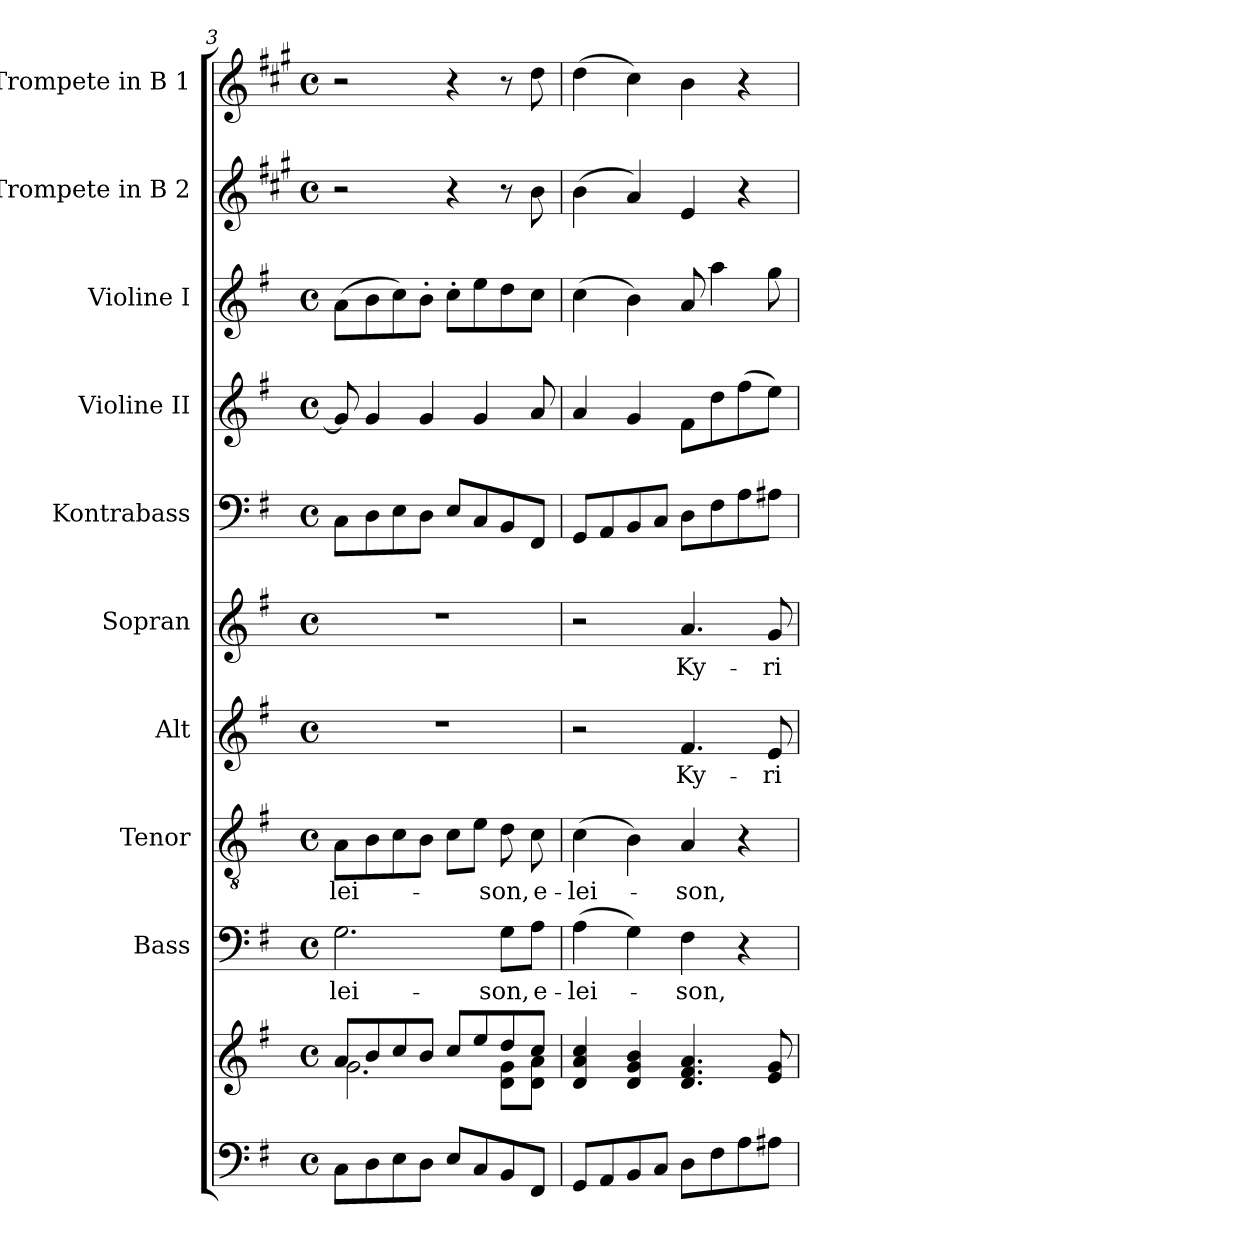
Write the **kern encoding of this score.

**kern	**kern	**kern	**text	**kern	**text	**kern	**text	**kern	**text	**kern	**kern	**kern	**kern	**kern
*part10	*part10	*part9	*part9	*part8	*part8	*part7	*part7	*part6	*part6	*part5	*part4	*part3	*part2	*part1
*staff11	*staff10	*staff9	*staff9	*staff8	*staff8	*staff7	*staff7	*staff6	*staff6	*staff5	*staff4	*staff3	*staff2	*staff1
*	*	*I"Bass	*	*I"Tenor	*	*I"Alt	*	*I"Sopran	*	*I"Kontrabass	*I"Violine II	*I"Violine I	*I"Trompete in B 2	*I"Trompete in B 1
*	*	*I'B.	*	*I'T.	*	*I'A.	*	*I'S.	*	*I'Kb.	*I'Vl. II	*I'Vl. I	*I'Tr. 2	*I'Tr. 1
*clefF4	*clefG2	*clefF4	*	*clefGv2	*	*clefG2	*	*clefG2	*	*clefF4	*clefG2	*clefG2	*clefG2	*clefG2
*	*	*	*	*	*	*	*	*	*	*ITrd7c12	*	*	*ITrd4c7	*ITrd4c7
*k[f#]	*k[f#]	*k[f#]	*	*k[f#]	*	*k[f#]	*	*k[f#]	*	*k[f#]	*k[f#]	*k[f#]	*k[f#c#]	*k[f#c#]
*G:	*G:	*G:	*	*G:	*	*G:	*	*G:	*	*G:	*G:	*G:	*D:	*D:
*M4/4	*M4/4	*M4/4	*	*M4/4	*	*M4/4	*	*M4/4	*	*M4/4	*M4/4	*M4/4	*M4/4	*M4/4
*met(c)	*met(c)	*met(c)	*	*met(c)	*	*met(c)	*	*met(c)	*	*met(c)	*met(c)	*met(c)	*met(c)	*met(c)
=3	=3	=3	=3	=3	=3	=3	=3	=3	=3	=3	=3	=3	=3	=3
*	*^	*	*	*	*	*	*	*	*	*	*	*	*	*
!	!	!	!	!LO:LY:b	!	!LO:LY:b	!	!	!	!	!	!	!	!	!
8C\L	8a/L	2.g\	2.G\	-lei-	8A\L	-lei-	1r	.	1r	.	8CC\L	8g/]	(>8a\L	2r	2r
8D\	8b/	.	.	.	8B\	.	.	.	.	.	8DD\	4g/	8b\	.	.
8E\	8cc/	.	.	.	8c\	.	.	.	.	.	8EE\	.	8cc\)	.	.
8D\J	8b/J	.	.	.	8B\J	.	.	.	.	.	8DD\J	4g/	8b'>\J	.	.
8E/L	8cc/L	.	.	.	8c\L	.	.	.	.	.	8EE/L	.	8cc'>\L	4r	4r
8C/	8ee/	.	.	.	8e\J	.	.	.	.	.	8CC/	4g/	8ee\	.	.
!	!	!	!	!LO:LY:b	!	!LO:LY:b	!	!	!	!	!	!	!	!	!
8BB/	8dd/	8d\ 8g\L	8G\L	-son,	8d\	-son,	.	.	.	.	8BBB/	.	8dd\	8r	8r
!	!	!	!	!LO:LY:b	!	!LO:LY:b	!	!	!	!	!	!	!	!	!
8FF#/J	8cc/J	8d\ 8a\J	8A\J	e-	8c\	e-	.	.	.	.	8FFF#/J	8a/	8cc\J	8e\	8g\
=4	=4	=4	=4	=4	=4	=4	=4	=4	=4	=4	=4	=4	=4	=4	=4
!	!	!	!	!LO:LY:b	!	!LO:LY:b	!	!	!	!	!	!	!	!	!
*	*v	*v	*	*	*	*	*	*	*	*	*	*	*	*	*
8GG/L	4d/ 4a/ 4cc/	(>4A\	-lei-	(>4c\	-lei-	2r	.	2r	.	8GGG/L	4a/	(>4cc\	(>4e\	(>4g\
8AA/	.	.	.	.	.	.	.	.	.	8AAA/	.	.	.	.
8BB/	4d/ 4g/ 4b/	4G\)	.	4B\)	.	.	.	.	.	8BBB/	4g/	4b\)	4d/)	4f#\)
8C/J	.	.	.	.	.	.	.	.	.	8CC/J	.	.	.	.
!	!	!	!LO:LY:b	!	!LO:LY:b	!	!LO:LY:b	!	!LO:LY:b	!	!	!	!	!
8D\L	4.d/ 4.f#/ 4.a/	4F#\	-son,	4A/	-son,	4.f#/	Ky-	4.a/	Ky-	8DD\L	8f#\L	8a/	4A/	4e\
8F#\	.	.	.	.	.	.	.	.	.	8FF#\	8dd\	4aa\	.	.
8A\	.	4r	.	4r	.	.	.	.	.	8AA\	(>8ff#\	.	4r	4r
!	!	!	!	!	!	!	!LO:LY:b	!	!LO:LY:b	!	!	!	!	!
8A#X\J	8e/ 8g/	.	.	.	.	8e/	-ri-	8g/	-ri-	8AA#X\J	8ee\J)	8gg\	.	.
=	=	=	=	=	=	=	=	=	=	=	=	=	=	=
*-	*-	*-	*-	*-	*-	*-	*-	*-	*-	*-	*-	*-	*-	*-
